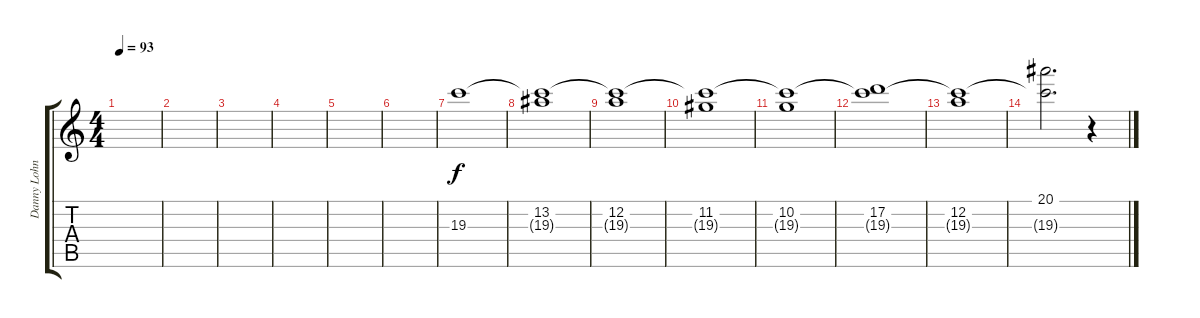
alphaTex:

\track ("Danny Lohner" "Danny Lohn") {instrument contrabass}
\staff {score tabs}
\tuning (D4 A3 F3 C3 G2 C2) {hide}
\ts (4 4)
\tempo 93
\clef g2
\ks c
|
|
|
|
|
|
19.3.1{dy f instrument synthstrings2} |
(13.2 19.3{t}).1 |
(12.2 19.3{t}).1 |
(11.2 19.3{t}).1 |
(10.2 19.3{t}).1 |
(17.2 19.3{t}).1 |
(12.2 19.3{t}).1 |
(20.1 19.3{t}).2{d} r.4
